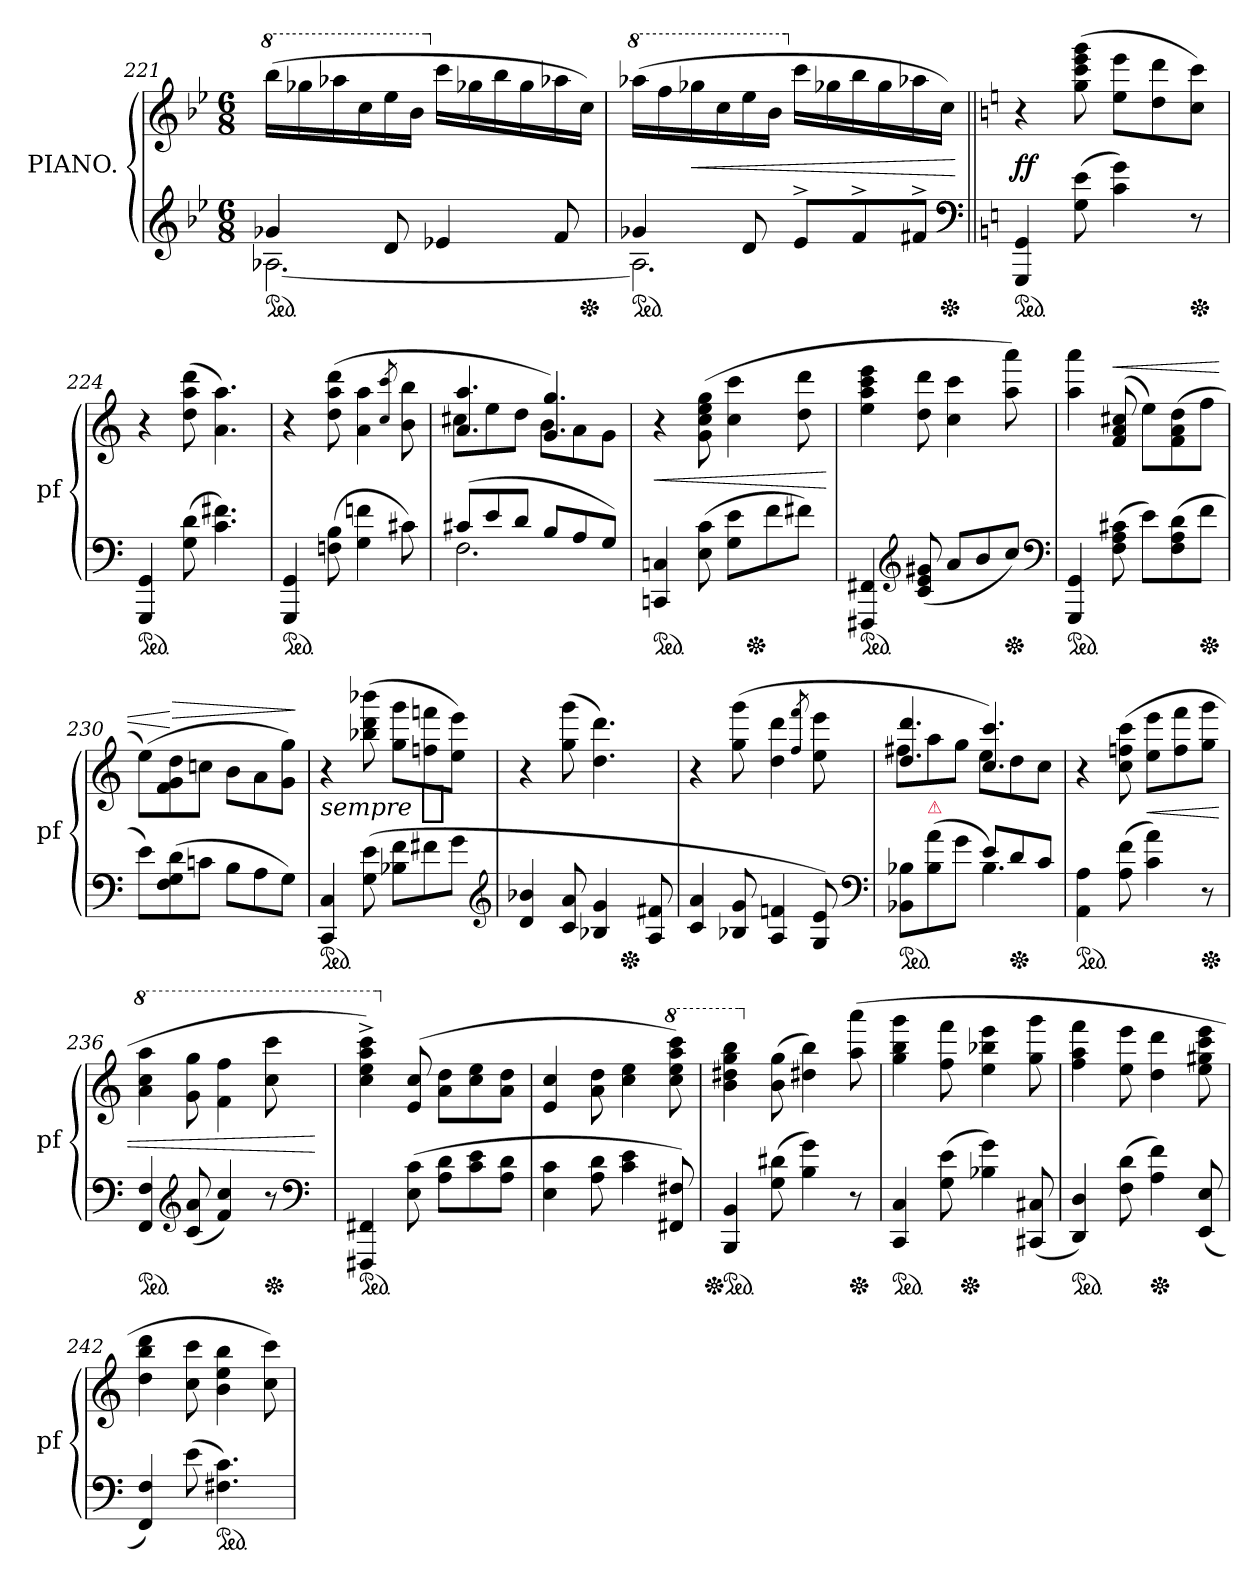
**kern	**kern	**dynam
*part1	*part1	*part1
*staff2	*staff1	*staff1/2
*I"PIANO.	*	*
*I'pf	*	*
*clefG2	*clefG2	*
*k[b-e-]	*k[b-e-]	*
*M6/8	*M6/8	*
=221	=221	=221
*^	*	*
*	*	*8va	*
*ped	*	*	*
4g-X/	[2.A-X\	(>16bbb-\LL	.
.	.	16ggg-X\	.
.	.	16aaa-X\	.
.	.	16ccc\	.
8d/	.	16eee-\	.
.	.	16bb-\JJ	.
*	*	*X8va	*
4e-X/	.	16ccc\LL	.
.	.	16gg-X\	.
.	.	16bb-\	.
.	.	16gg-\	.
8f/	.	16aa-X\	.
*Xped	*	*	*
.	.	16cc\JJ)	.
=222	=222	=222	=222
*	*	*8va	*
*ped	*	*	*
4g-X/	2.A-\]	(>16aaa-X\LL	.
.	.	16fff\	.
.	.	16ggg-X\	<
.	.	16ccc\	.
8d/	.	16eee-\	.
.	.	16bb-\JJ	.
*	*	*X8va	*
8e-^</L	.	16ccc\LL	.
.	.	16gg-X\	.
8f^</	.	16bb-\	.
.	.	16gg-\	.
8f#X^</J	.	16aa-X\	.
*Xped	*	*	*
.	.	16cc\JJ)	.
*v	*v	*	*
*clefF4	*	*
.	.	[
=223||	=223||	=223||
*k[]	*k[]	*
*ped	*	*
4GGG/ 4GG/	4r	ff
(>8G\ 8e\	(>8gg\ 8ccc\ 8eee\ 8ggg\	.
4c\ 4g\)	8ee\ 8eee\L	.
.	8dd\ 8ddd\	.
*Xped	*	*
8r	8cc\ 8ccc\J)	.
=224	=224	=224
*ped	*	*
4GGG/ 4GG/	4r	.
(>8G\ 8d\	(>8dd\ 8aa\ 8ddd\	.
4.c\ 4.f#X\)	4.a\ 4.aa\)	.
=225	=225	=225
*ped	*	*
4GGG/ 4GG/	4r	.
(>8Fn\ 8B\	(>8dd\ 8aa\ 8ddd\	.
4G\ 4fn\	4a\ 4aa\	.
.	8qcc/ 8qccc/	.
8c#X\)	8b\ 8bb\	.
=226	=226	=226
*^	*^	*
(>8c#X/L	2.F\	4.a/ 4.aa/	8cc#X\L	.
8e/	.	.	8ee\	.
8d/J	.	.	8dd\J	.
8B/L	.	4.g/ 4.gg/)	8b\L	.
8A/	.	.	8a\	.
8G/J)	.	.	8g\J	.
*v	*v	*	*	*
=227	=227	=227	=227
*ped	*	*	*
4CCn/ 4Cn/	4r	4..ryy	<
(>8E\ 8c\	(>8g\ 8cc\ 8ee\ 8gg\	.	.
8G\ 8e\L	4cc\ 4ccc\	.	.
*Xped	*	*	*
.	.	4ryy	.
8f\	.	.	.
8f#X\J)	8dd\ 8ddd\	.	.
.	.	16ryy	.
.	.	.	[
*	*v	*v	*
=228	=228	=228
*ped	*	*
4FFF#X/ 4FF#X/	4ee\ 4aa\ 4ccc\ 4eee\	.
*clefG2	*	*
(>8c/ 8e/ 8g#X/	8dd\ 8ddd\	.
8a/L	4cc\ 4ccc\	.
8b/	.	.
*Xped	*	*
8cc/J)	8aa\ 8aaa\)	.
*clefF4	*	*
=229	=229	=229
*ped	*	*
4GGG/ 4GG/	4aa\ 4aaa\	.
!	!	!LO:HP:a
(>8F\ 8A\ 8c#X\	(>8f/ 8a/ 8cc#X/	<
8e\L)	8ee\L)	.
(>8F\ 8A\ 8d\	(>8f\ 8a\ 8dd\	.
*Xped	*	*
8f\J	8ff\J	.
=230	=230	=230
8e\L)	(>8ee\L)	.
!	!	!LO:HP:n=1:a
(>8F\ 8G\ 8d\	8f\ 8g\ 8dd\	[ >
8cn\J	8ccn\J	.
8B\L	8b\L	.
8A\	8a\	.
8G\J)	8g\ 8gg\J)	.
.	.	]
=231	=231	=231
!	!	!LO:DY:t=sempre %s
*ped	*	*
4CC/ 4C/	4r	ff
(>8G\ 8e\	(>8bb-X\ 8ddd\ 8bbb-X\	.
8B-X\ 8f\L	8gg\ 8ggg\L	.
8f#X\	8ffn\ 8fffn\	.
8g\J	8ee\ 8eee\J)	.
*clefG2	*	*
=232	=232	=232
*	*^	*
4d/ 4b-X/	4r	2ryy	.
8c/ 8a/	(>8gg\ 8ggg\	.	.
4B-X/ 4g/	4.dd\ 4.ddd\)	.	.
*Xped	*	*	*
.	.	4ryy	.
8A/ 8f#X/	.	.	.
*	*v	*v	*
=233	=233	=233
4c/ 4a/	4r	.
8B-X/ 8g/	(>8gg\ 8ggg\	.
4A/ 4fn/	4dd\ 4ddd\	.
.	8qff/ 8qfff/	.
8G/ 8e/)	8ee\ 8eee\	.
*clefF4	*	*
=234	=234	=234
*^	*^	*
*ped	*	*	*	*
4.ryy	8BB-X\ 8B-X\L	4.dd/ 4.ddd/	8ff#X\L	.
!	!LO:TX:a:color=crimson:t=⚠	!	!	!
.	(<8B-\ 8a\	.	8aa\	.
.	8g\J	.	8gg\J	.
8e/L	4.B-\)	4.cc/ 4.ccc/)	8ee\L	.
*Xped	*	*	*	*
8d/	.	.	8dd\	.
8c/J	.	.	8cc\J	.
*v	*v	*	*	*
*	*v	*v	*
=235	=235	=235
*ped	*	*
4AA\ 4A\	4r	.
(>8A\ 8f\	(>8cc\ 8ffn\ 8ccc\	.
4c\ 4a\)	8ee\ 8eee\L	<
.	8ff\ 8fff\	.
*Xped	*	*
8r	8gg\ 8ggg\J	.
=236	=236	=236
*	*8va	*
*ped	*	*
4FF/ 4F/	4aa\ 4ccc\ 4aaa\	.
*clefG2	*	*
(<8c/ 8a/	8gg\ 8ggg\	.
4f/ 4cc/)	4ff\ 4fff\	.
*Xped	*	*
8r	8ccc\ 8cccc\	.
*clefF4	*	*
.	.	[
=237	=237	=237
*ped	*	*
4FFF#X/ 4FF#X/	4ccc^>\ 4eee^>\ 4aaa^>\ 4cccc^>\)	.
*	*X8va	*
(>8E\ 8c\	(>8e/ 8cc/	.
8A\ 8d\L	8a\ 8dd\L	.
8c\ 8e\	8cc\ 8ee\	.
8A\ 8d\J	8a\ 8dd\J	.
=238	=238	=238
4E\ 4c\	4e/ 4cc/	.
8A\ 8d\	8a\ 8dd\	.
4c\ 4e\	4cc\ 4ee\	.
*	*8va	*
8FF#X/ 8F#X/)	8ccc\ 8eee\ 8aaa\ 8cccc\)	.
=239	=239	=239
*Xped	*	*
*ped	*	*
4BBB/ 4BB/	4bb\ 4ddd#X\ 4ggg\ 4bbb\	.
*	*X8va	*
(>8G\ 8d#X\	(>8b\ 8gg\	.
4B\ 4g\)	4dd#X\ 4bb\)	.
*Xped	*	*
8r	(>8aa\ 8aaa\	.
=240	=240	=240
*ped	*	*
*	*^	*
4CC/ 4C/	4gg\ 4bb\ 4ggg\	4ryy	.
(>8G\ 8e\	8ff\ 8fff\	16ryy	.
*Xped	*	*	*
.	.	4..ryy	.
4B-X\ 4g\)	4ee\ 4bb-X\ 4eee\	.	.
(<8CC#X/ 8C#X/	8gg\ 8ggg\	.	.
*	*v	*v	*
=241	=241	=241
*ped	*	*
4DD/ 4D/)	4ff\ 4aa\ 4fff\	.
(>8F\ 8d\	8ee\ 8eee\	.
*Xped	*	*
4A\ 4f\)	4dd\ 4ddd\	.
(<8EE/ 8E/	8ee\ 8gg#X\ 8ccc\ 8eee\	.
=242	=242	=242
4FF/ 4F/)	4dd\ 4bb\ 4ddd\	.
(>8e\	8cc\ 8ccc\	.
*ped	*	*
4.F#X\ 4.c\)	4b\ 4ee\ 4bb\	.
.	8cc\ 8ccc\)	.
=	=	=
*-	*-	*-
